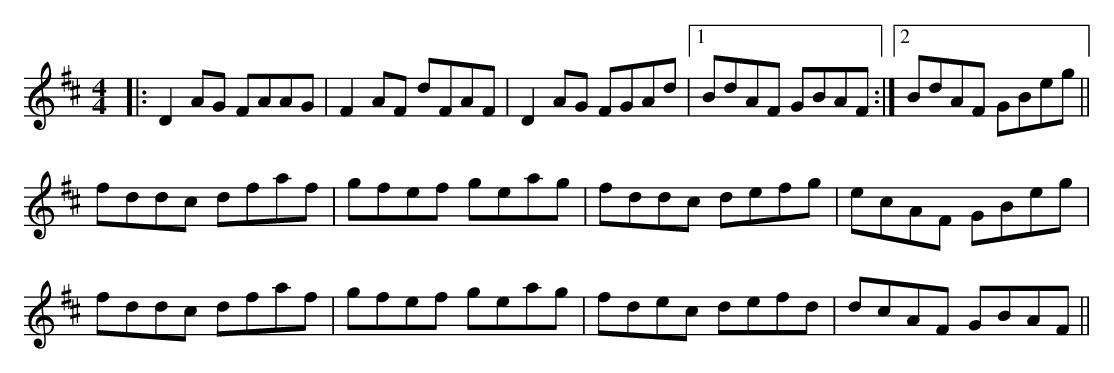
X:1
M:4/4
K:D
|:D2AG FAAG|F2AF dFAF|D2AG FGAd|1 BdAF GBAF:|2 BdAF GBeg||
fddc dfaf|gfef geag|fddc defg|ecAF GBeg|
fddc dfaf|gfef geag|fdec defd|dcAF GBAF||
